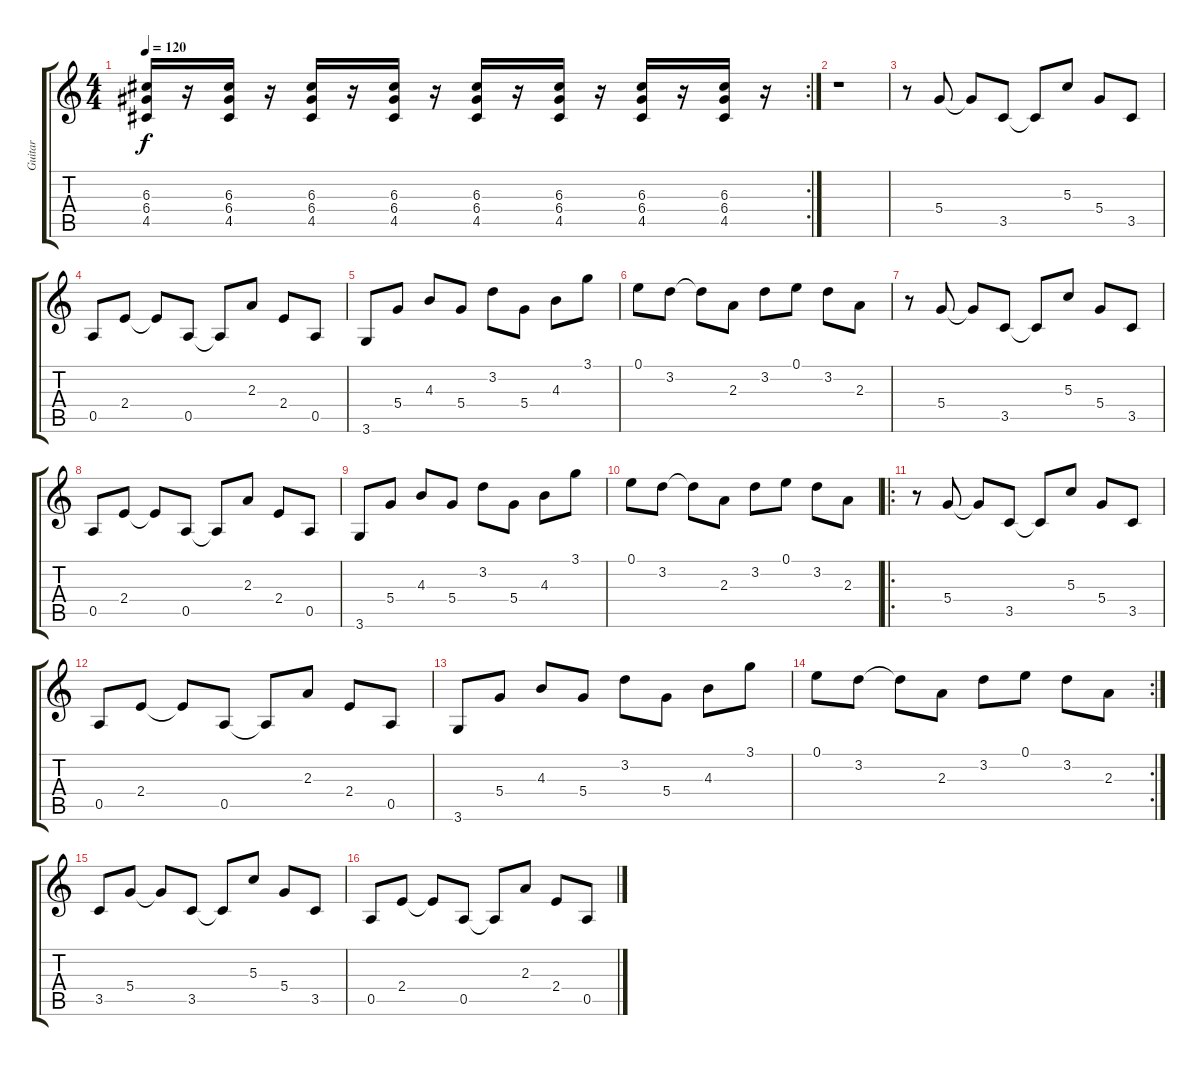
\track ("Guitar" "Guitar") {instrument distortionguitar}
\staff {score tabs}
\tuning (E4 B3 G3 D3 A2 E2) {hide}
\rc 2
\ts (4 4)
\tempo 120
\clef g2
\ks c
(6.3 6.4 4.5).16{dy f} r.16 (6.3 6.4 4.5).16 r.16 (6.3 6.4 4.5).16 r.16 (6.3 6.4 4.5).16 r.16 (6.3 6.4 4.5).16 r.16 (6.3 6.4 4.5).16 r.16 (6.3 6.4 4.5).16 r.16 (6.3 6.4 4.5).16 r.16 |
r.1 |
r.8{instrument acousticguitarnylon} 5.4.8 5.4{t}.8 3.5.8 3.5{t}.8 5.3.8 5.4.8 3.5.8 |
0.5.8{instrument acousticguitarnylon} 2.4.8 2.4{t}.8 0.5.8 0.5{t}.8 2.3.8 2.4.8 0.5.8 |
3.6.8{instrument acousticguitarnylon} 5.4.8 4.3.8 5.4.8 3.2.8 5.4.8 4.3.8 3.1.8 |
0.1.8{instrument acousticguitarnylon} 3.2.8 3.2{t}.8 2.3.8 3.2.8 0.1.8 3.2.8 2.3.8 |
r.8{instrument acousticguitarnylon} 5.4.8 5.4{t}.8 3.5.8 3.5{t}.8 5.3.8 5.4.8 3.5.8 |
0.5.8{instrument acousticguitarnylon} 2.4.8 2.4{t}.8 0.5.8 0.5{t}.8 2.3.8 2.4.8 0.5.8 |
3.6.8{instrument acousticguitarnylon} 5.4.8 4.3.8 5.4.8 3.2.8 5.4.8 4.3.8 3.1.8 |
0.1.8{instrument acousticguitarnylon} 3.2.8 3.2{t}.8 2.3.8 3.2.8 0.1.8 3.2.8 2.3.8 |
\ro
r.8{instrument acousticguitarnylon} 5.4.8 5.4{t}.8 3.5.8 3.5{t}.8 5.3.8 5.4.8 3.5.8 |
0.5.8{instrument acousticguitarnylon} 2.4.8 2.4{t}.8 0.5.8 0.5{t}.8 2.3.8 2.4.8 0.5.8 |
3.6.8{instrument acousticguitarnylon} 5.4.8 4.3.8 5.4.8 3.2.8 5.4.8 4.3.8 3.1.8 |
\rc 2
0.1.8{instrument acousticguitarnylon} 3.2.8 3.2{t}.8 2.3.8 3.2.8 0.1.8 3.2.8 2.3.8 |
3.5.8{instrument acousticguitarnylon} 5.4.8 5.4{t}.8 3.5.8 3.5{t}.8 5.3.8 5.4.8 3.5.8 |
0.5.8{instrument acousticguitarnylon} 2.4.8 2.4{t}.8 0.5.8 0.5{t}.8 2.3.8 2.4.8 0.5.8
